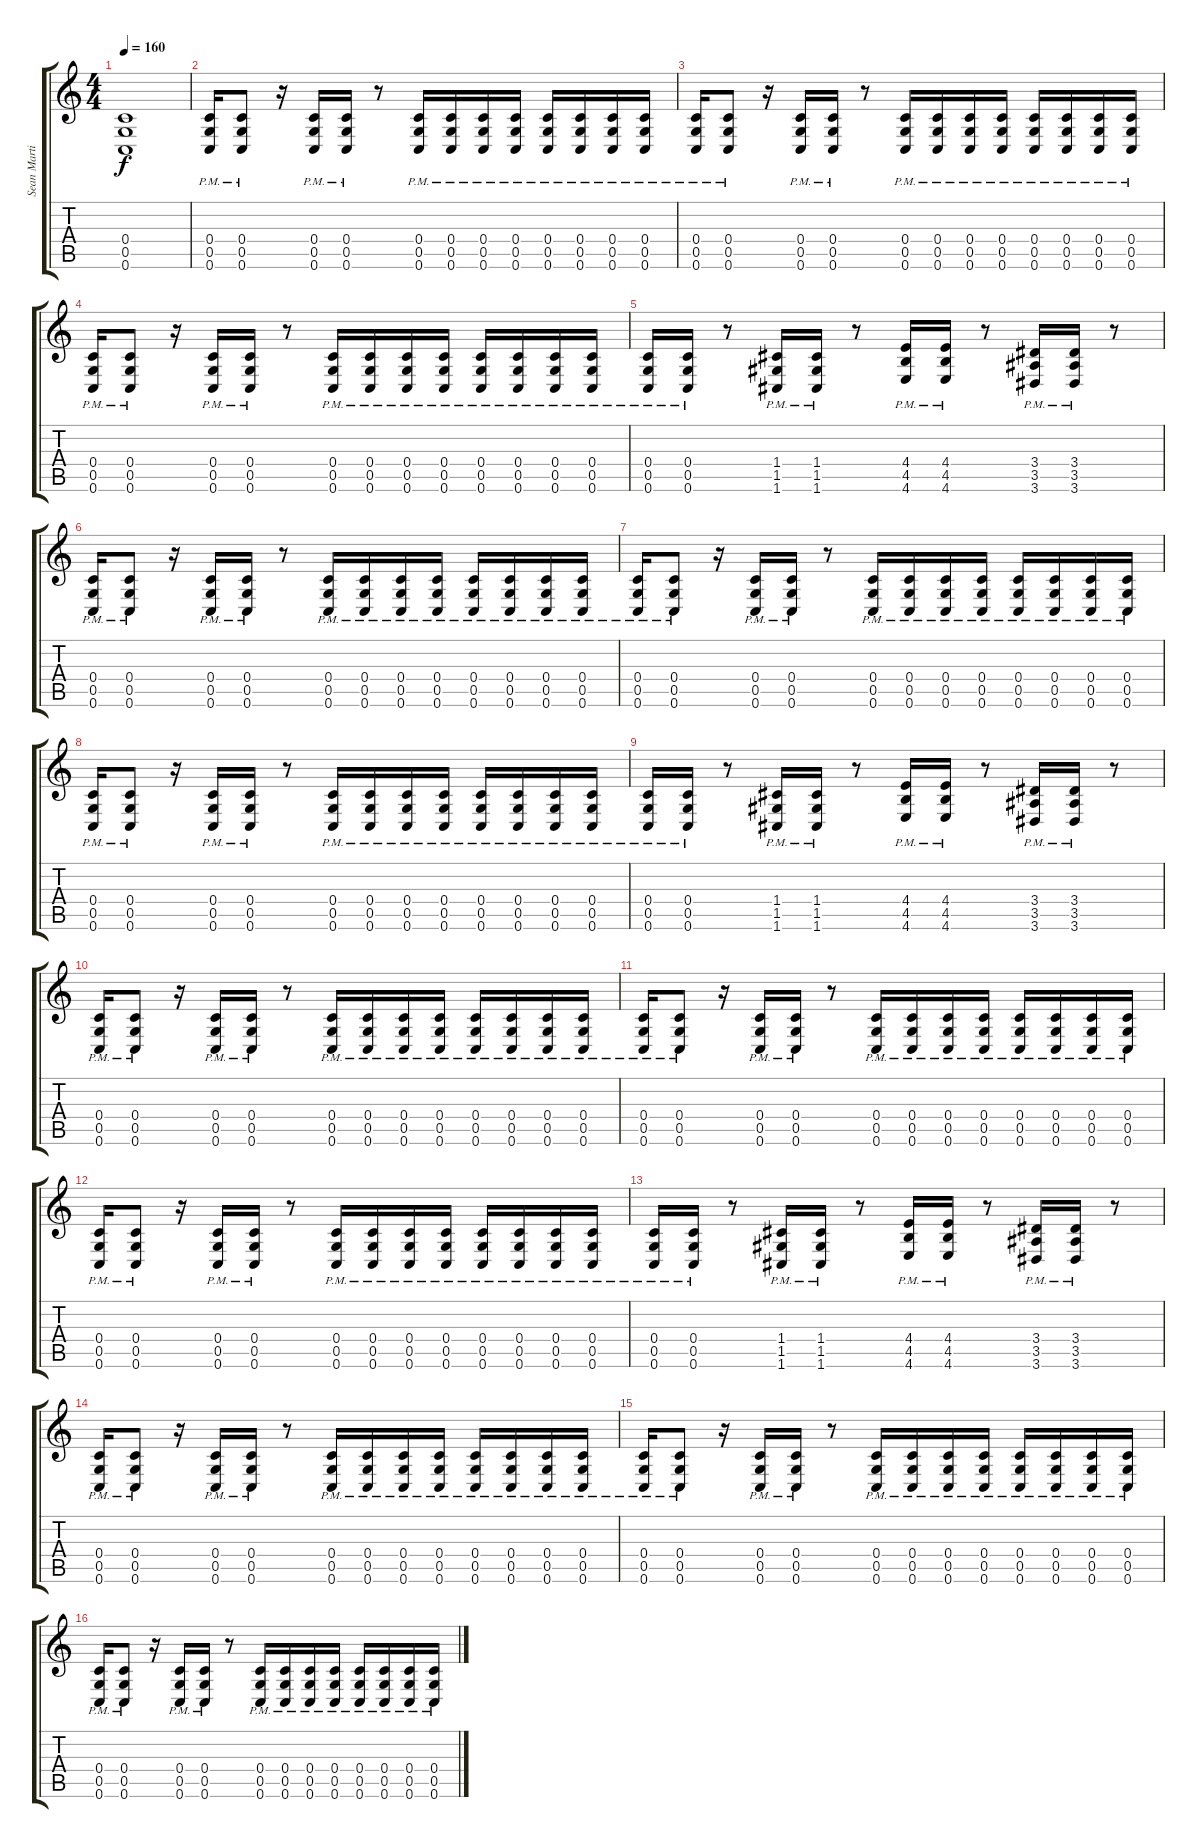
\track ("Sean Martin" "Sean Marti") {instrument distortionguitar}
\staff {score tabs}
\tuning (D4 A3 F3 C3 G2 C2) {hide}
\ts (4 4)
\tempo 160
\clef g2
\ks c
(0.4{t} 0.5{t} 0.6{t}).1{dy f} |
\section ("" "")
(0.4{pm} 0.5{pm} 0.6{pm}).16 (0.4{pm} 0.5{pm} 0.6{pm}).8 r.16 (0.4{pm} 0.5{pm} 0.6{pm}).16 (0.4{pm} 0.5{pm} 0.6{pm}).16 r.8 (0.4{pm} 0.5{pm} 0.6{pm}).16 (0.4{pm} 0.5{pm} 0.6{pm}).16 (0.4{pm} 0.5{pm} 0.6{pm}).16 (0.4{pm} 0.5{pm} 0.6{pm}).16 (0.4{pm} 0.5{pm} 0.6{pm}).16 (0.4{pm} 0.5{pm} 0.6{pm}).16 (0.4{pm} 0.5{pm} 0.6{pm}).16 (0.4{pm} 0.5{pm} 0.6{pm}).16 |
(0.4{pm} 0.5{pm} 0.6{pm}).16 (0.4{pm} 0.5{pm} 0.6{pm}).8 r.16 (0.4{pm} 0.5{pm} 0.6{pm}).16 (0.4{pm} 0.5{pm} 0.6{pm}).16 r.8 (0.4{pm} 0.5{pm} 0.6{pm}).16 (0.4{pm} 0.5{pm} 0.6{pm}).16 (0.4{pm} 0.5{pm} 0.6{pm}).16 (0.4{pm} 0.5{pm} 0.6{pm}).16 (0.4{pm} 0.5{pm} 0.6{pm}).16 (0.4{pm} 0.5{pm} 0.6{pm}).16 (0.4{pm} 0.5{pm} 0.6{pm}).16 (0.4{pm} 0.5{pm} 0.6{pm}).16 |
(0.4{pm} 0.5{pm} 0.6{pm}).16 (0.4{pm} 0.5{pm} 0.6{pm}).8 r.16 (0.4{pm} 0.5{pm} 0.6{pm}).16 (0.4{pm} 0.5{pm} 0.6{pm}).16 r.8 (0.4{pm} 0.5{pm} 0.6{pm}).16 (0.4{pm} 0.5{pm} 0.6{pm}).16 (0.4{pm} 0.5{pm} 0.6{pm}).16 (0.4{pm} 0.5{pm} 0.6{pm}).16 (0.4{pm} 0.5{pm} 0.6{pm}).16 (0.4{pm} 0.5{pm} 0.6{pm}).16 (0.4{pm} 0.5{pm} 0.6{pm}).16 (0.4{pm} 0.5{pm} 0.6{pm}).16 |
(0.4 0.5 0.6{pm}).16 (0.4 0.5 0.6{pm}).16 r.8 (1.4 1.5 1.6{pm}).16 (1.4 1.5 1.6{pm}).16 r.8 (4.4 4.5 4.6{pm}).16 (4.4 4.5 4.6{pm}).16 r.8 (3.4 3.5 3.6{pm}).16 (3.4 3.5 3.6{pm}).16 r.8 |
(0.4{pm} 0.5{pm} 0.6{pm}).16 (0.4{pm} 0.5{pm} 0.6{pm}).8 r.16 (0.4{pm} 0.5{pm} 0.6{pm}).16 (0.4{pm} 0.5{pm} 0.6{pm}).16 r.8 (0.4{pm} 0.5{pm} 0.6{pm}).16 (0.4{pm} 0.5{pm} 0.6{pm}).16 (0.4{pm} 0.5{pm} 0.6{pm}).16 (0.4{pm} 0.5{pm} 0.6{pm}).16 (0.4{pm} 0.5{pm} 0.6{pm}).16 (0.4{pm} 0.5{pm} 0.6{pm}).16 (0.4{pm} 0.5{pm} 0.6{pm}).16 (0.4{pm} 0.5{pm} 0.6{pm}).16 |
(0.4{pm} 0.5{pm} 0.6{pm}).16 (0.4{pm} 0.5{pm} 0.6{pm}).8 r.16 (0.4{pm} 0.5{pm} 0.6{pm}).16 (0.4{pm} 0.5{pm} 0.6{pm}).16 r.8 (0.4{pm} 0.5{pm} 0.6{pm}).16 (0.4{pm} 0.5{pm} 0.6{pm}).16 (0.4{pm} 0.5{pm} 0.6{pm}).16 (0.4{pm} 0.5{pm} 0.6{pm}).16 (0.4{pm} 0.5{pm} 0.6{pm}).16 (0.4{pm} 0.5{pm} 0.6{pm}).16 (0.4{pm} 0.5{pm} 0.6{pm}).16 (0.4{pm} 0.5{pm} 0.6{pm}).16 |
(0.4{pm} 0.5{pm} 0.6{pm}).16 (0.4{pm} 0.5{pm} 0.6{pm}).8 r.16 (0.4{pm} 0.5{pm} 0.6{pm}).16 (0.4{pm} 0.5{pm} 0.6{pm}).16 r.8 (0.4{pm} 0.5{pm} 0.6{pm}).16 (0.4{pm} 0.5{pm} 0.6{pm}).16 (0.4{pm} 0.5{pm} 0.6{pm}).16 (0.4{pm} 0.5{pm} 0.6{pm}).16 (0.4{pm} 0.5{pm} 0.6{pm}).16 (0.4{pm} 0.5{pm} 0.6{pm}).16 (0.4{pm} 0.5{pm} 0.6{pm}).16 (0.4{pm} 0.5{pm} 0.6{pm}).16 |
(0.4 0.5 0.6{pm}).16 (0.4 0.5 0.6{pm}).16 r.8 (1.4 1.5 1.6{pm}).16 (1.4 1.5 1.6{pm}).16 r.8 (4.4 4.5 4.6{pm}).16 (4.4 4.5 4.6{pm}).16 r.8 (3.4 3.5 3.6{pm}).16 (3.4 3.5 3.6{pm}).16 r.8 |
(0.4{pm} 0.5{pm} 0.6{pm}).16 (0.4{pm} 0.5{pm} 0.6{pm}).8 r.16 (0.4{pm} 0.5{pm} 0.6{pm}).16 (0.4{pm} 0.5{pm} 0.6{pm}).16 r.8 (0.4{pm} 0.5{pm} 0.6{pm}).16 (0.4{pm} 0.5{pm} 0.6{pm}).16 (0.4{pm} 0.5{pm} 0.6{pm}).16 (0.4{pm} 0.5{pm} 0.6{pm}).16 (0.4{pm} 0.5{pm} 0.6{pm}).16 (0.4{pm} 0.5{pm} 0.6{pm}).16 (0.4{pm} 0.5{pm} 0.6{pm}).16 (0.4{pm} 0.5{pm} 0.6{pm}).16 |
(0.4{pm} 0.5{pm} 0.6{pm}).16 (0.4{pm} 0.5{pm} 0.6{pm}).8 r.16 (0.4{pm} 0.5{pm} 0.6{pm}).16 (0.4{pm} 0.5{pm} 0.6{pm}).16 r.8 (0.4{pm} 0.5{pm} 0.6{pm}).16 (0.4{pm} 0.5{pm} 0.6{pm}).16 (0.4{pm} 0.5{pm} 0.6{pm}).16 (0.4{pm} 0.5{pm} 0.6{pm}).16 (0.4{pm} 0.5{pm} 0.6{pm}).16 (0.4{pm} 0.5{pm} 0.6{pm}).16 (0.4{pm} 0.5{pm} 0.6{pm}).16 (0.4{pm} 0.5{pm} 0.6{pm}).16 |
(0.4{pm} 0.5{pm} 0.6{pm}).16 (0.4{pm} 0.5{pm} 0.6{pm}).8 r.16 (0.4{pm} 0.5{pm} 0.6{pm}).16 (0.4{pm} 0.5{pm} 0.6{pm}).16 r.8 (0.4{pm} 0.5{pm} 0.6{pm}).16 (0.4{pm} 0.5{pm} 0.6{pm}).16 (0.4{pm} 0.5{pm} 0.6{pm}).16 (0.4{pm} 0.5{pm} 0.6{pm}).16 (0.4{pm} 0.5{pm} 0.6{pm}).16 (0.4{pm} 0.5{pm} 0.6{pm}).16 (0.4{pm} 0.5{pm} 0.6{pm}).16 (0.4{pm} 0.5{pm} 0.6{pm}).16 |
(0.4 0.5 0.6{pm}).16 (0.4 0.5 0.6{pm}).16 r.8 (1.4 1.5 1.6{pm}).16 (1.4 1.5 1.6{pm}).16 r.8 (4.4 4.5 4.6{pm}).16 (4.4 4.5 4.6{pm}).16 r.8 (3.4 3.5 3.6{pm}).16 (3.4 3.5 3.6{pm}).16 r.8 |
(0.4{pm} 0.5{pm} 0.6{pm}).16 (0.4{pm} 0.5{pm} 0.6{pm}).8 r.16 (0.4{pm} 0.5{pm} 0.6{pm}).16 (0.4{pm} 0.5{pm} 0.6{pm}).16 r.8 (0.4{pm} 0.5{pm} 0.6{pm}).16 (0.4{pm} 0.5{pm} 0.6{pm}).16 (0.4{pm} 0.5{pm} 0.6{pm}).16 (0.4{pm} 0.5{pm} 0.6{pm}).16 (0.4{pm} 0.5{pm} 0.6{pm}).16 (0.4{pm} 0.5{pm} 0.6{pm}).16 (0.4{pm} 0.5{pm} 0.6{pm}).16 (0.4{pm} 0.5{pm} 0.6{pm}).16 |
(0.4{pm} 0.5{pm} 0.6{pm}).16 (0.4{pm} 0.5{pm} 0.6{pm}).8 r.16 (0.4{pm} 0.5{pm} 0.6{pm}).16 (0.4{pm} 0.5{pm} 0.6{pm}).16 r.8 (0.4{pm} 0.5{pm} 0.6{pm}).16 (0.4{pm} 0.5{pm} 0.6{pm}).16 (0.4{pm} 0.5{pm} 0.6{pm}).16 (0.4{pm} 0.5{pm} 0.6{pm}).16 (0.4{pm} 0.5{pm} 0.6{pm}).16 (0.4{pm} 0.5{pm} 0.6{pm}).16 (0.4{pm} 0.5{pm} 0.6{pm}).16 (0.4{pm} 0.5{pm} 0.6{pm}).16 |
(0.4{pm} 0.5{pm} 0.6{pm}).16 (0.4{pm} 0.5{pm} 0.6{pm}).8 r.16 (0.4{pm} 0.5{pm} 0.6{pm}).16 (0.4{pm} 0.5{pm} 0.6{pm}).16 r.8 (0.4{pm} 0.5{pm} 0.6{pm}).16 (0.4{pm} 0.5{pm} 0.6{pm}).16 (0.4{pm} 0.5{pm} 0.6{pm}).16 (0.4{pm} 0.5{pm} 0.6{pm}).16 (0.4{pm} 0.5{pm} 0.6{pm}).16 (0.4{pm} 0.5{pm} 0.6{pm}).16 (0.4{pm} 0.5{pm} 0.6{pm}).16 (0.4{pm} 0.5{pm} 0.6{pm}).16
